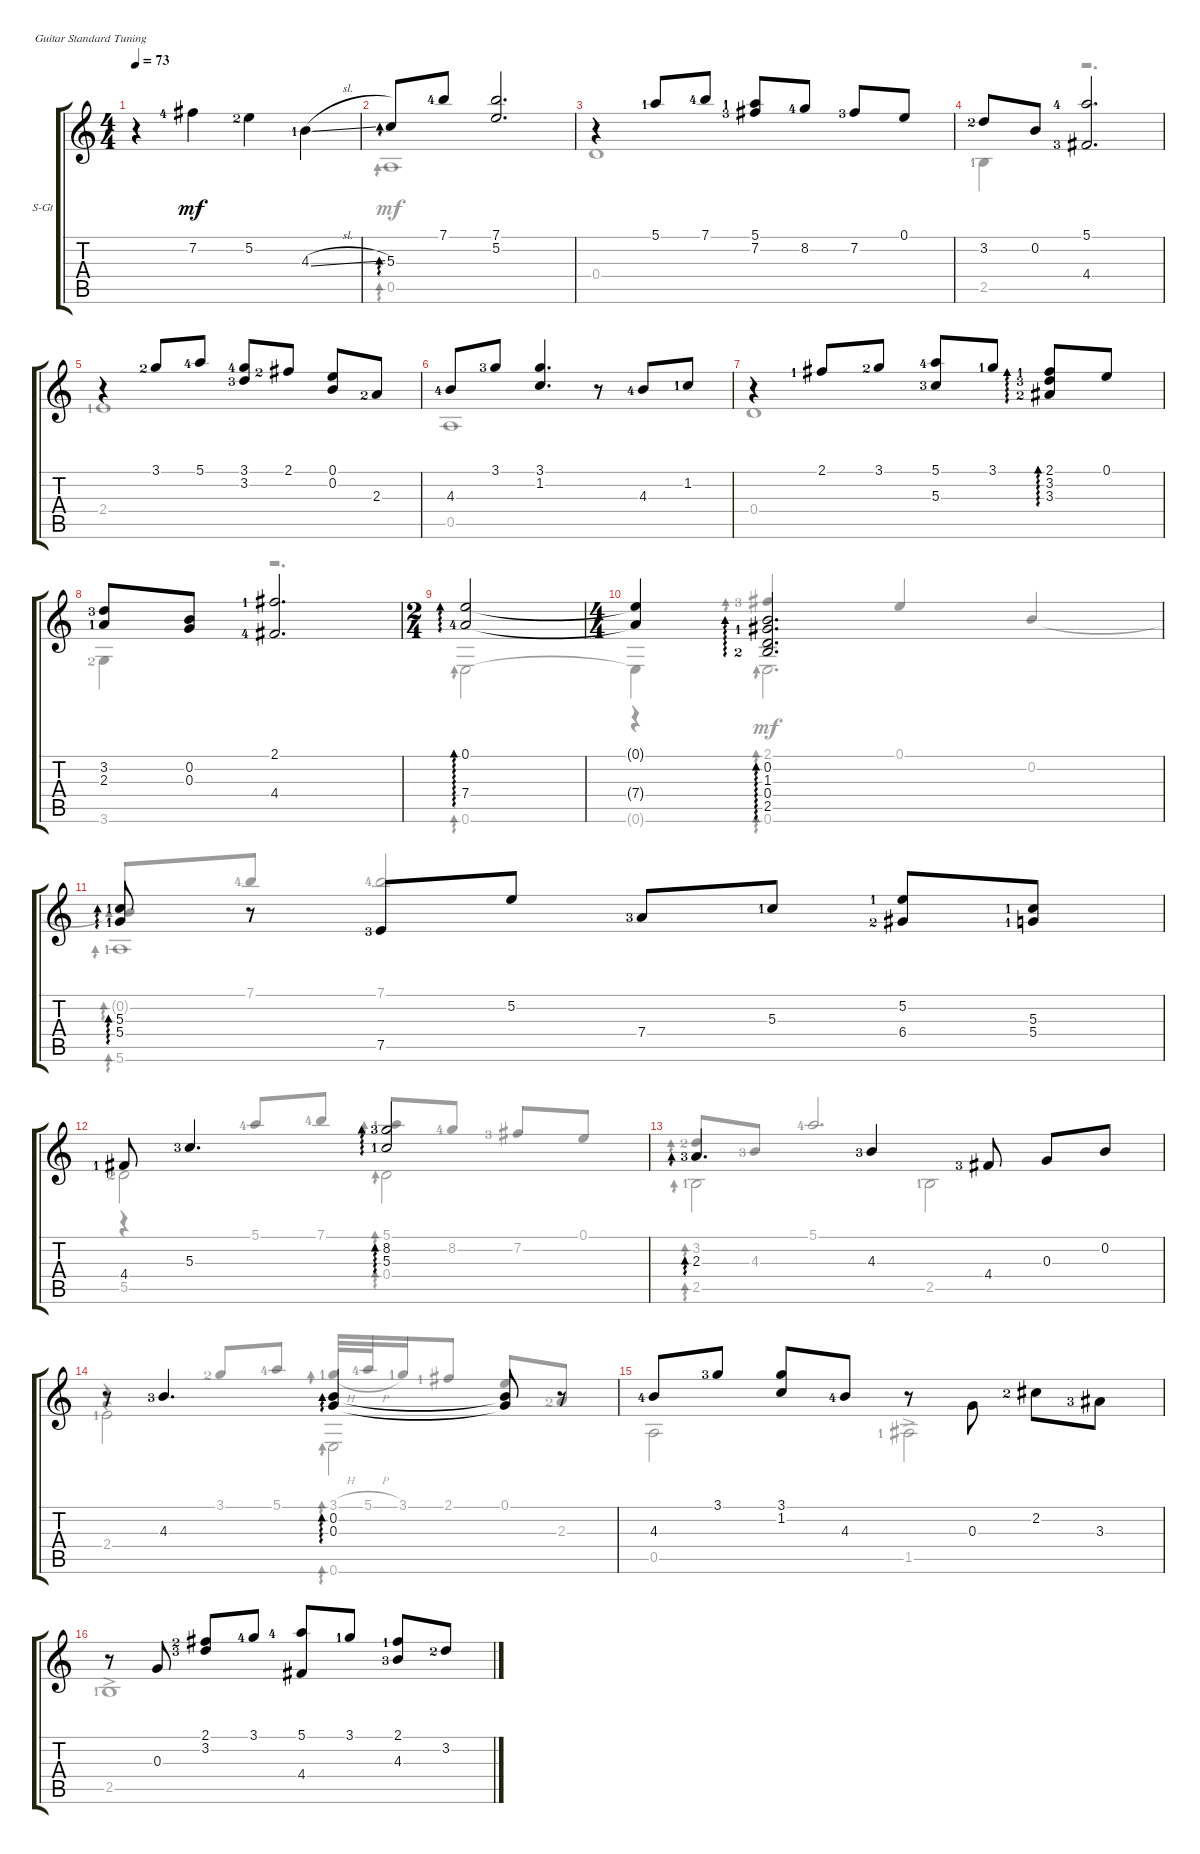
\defaultSystemsLayout 4
\bracketExtendMode groupsimilarinstruments
\firstSystemTrackNameOrientation horizontal
\otherSystemsTrackNameOrientation horizontal
\track ("Steel Guitar" "S-Gt") {instrument acousticguitarsteel}
\staff {score tabs}
\tuning (E4 B3 G3 D3 A2 E2)
\voice
\ts (4 4)
\tempo 73
\clef g2
\ks c
r.4{dy mf instrument acousticguitarsteel} 7.2{lf 5}.4 5.2{lf 3}.4 4.3{sl lf 2}.4 |
5.3.8{ad 0} 7.1{lf 5}.8 (7.1 5.2).2{d} |
r.4 5.1{lf 2}.8 7.1{lf 5}.8 (7.2{lf 4} 5.1{lf 2}).8 8.2{lf 5}.8 7.2{lf 4}.8 0.1.8 |
3.2{lf 3}.8 0.2.8 (5.1{lf 5} 4.4{lf 4}).2{d} |
r.4 3.1{lf 3}.8 5.1{lf 5}.8 (3.2{lf 4} 3.1{lf 5}).8 2.1{lf 3}.8 (0.2 0.1).8 2.3{lf 3}.8 |
4.3{lf 5}.8 3.1{lf 4}.8 (3.1 1.2).4{d} r.8 4.3{lf 5}.8 1.2{lf 2}.8 |
r.4 2.1{lf 2}.8 3.1{lf 3}.8 (5.3{lf 4} 5.1{lf 5}).8 3.1{lf 2}.8 (3.3{lf 3} 3.2{lf 4} 2.1{lf 2}).8{ad 0} 0.1.8 |
(2.3{lf 2} 3.2{lf 4}).8 (0.2 0.3).8 (2.1{lf 2} 4.4{lf 5}).2{d} |
\ts (2 4)
(7.4{lf 5} 0.1).2{ad 0} |
\ts (4 4)
(7.4{t} 0.1{t}).4 (0.2 1.3{lf 2} 0.4 2.5{lf 3}).2{d ad 0} |
(5.3{lf 2} 5.4{lf 2}).8{ad 0} r.8 7.5{lf 4}.8 5.2.8 7.4{lf 4}.8 5.3{lf 2}.8 (6.4{lf 3} 5.2{lf 2}).8 (5.4{lf 2} 5.3{lf 2}).8 |
4.4{lf 2}.8 5.3{lf 4}.4{d} (5.3{lf 2} 8.2{lf 4}).2{ad 0} |
2.3{lf 4}.4{d ad 0} 4.3{lf 4}.4 4.4{lf 4}.8 0.3.8 0.2.8 |
r.8 4.3{lf 4}.4{d} (0.3 0.2).4{ad 0} (0.3{t} 0.2{t}).8 r.8 |
4.3{lf 5}.8 3.1{lf 4}.8 (1.2 3.1).8 4.3{lf 5}.8 r.8 0.3.8{beam invert} 2.2{lf 3}.8{beam invert} 3.3{lf 4}.8 |
r.8 0.3.8 (2.1{lf 3} 3.2{lf 4}).8 3.1{lf 5}.8 (5.1{lf 5} 4.4).8 3.1{lf 2}.8 (4.3{lf 4} 2.1{lf 2}).8 3.2{lf 3}.8
\voice
\clef g2
\ottava regular
\simile none
\ks c
|
0.5.1{ad 0} |
0.4.1 |
2.5{lf 2}.4 r.2{d} |
2.4{lf 2}.1 |
0.5.1 |
0.4.1 |
3.6{lf 3}.4 r.2{d} |
0.6.2{ad 0} |
0.6{t}.4 0.6.2{d ad 0} |
5.6{lf 2}.1{ad 0} |
5.5{lf 3}.2 0.4.2{ad 0} |
2.5{lf 2}.2{ad 0} 2.5{lf 2}.2 |
2.4{lf 2}.2 0.6.2{ad 0} |
0.5.2 1.5{ac lf 2}.2 |
2.5{ac lf 2}.1
\voice
\clef g2
\ottava regular
\simile none
\ks c
|
|
|
|
|
|
|
|
|
r.4 2.1{lf 4}.4{ad 0 beam invert} 0.1.4{beam invert} 0.2.4{beam invert} |
0.2{t}.8{ad 0 beam invert} 7.1{lf 5}.8 7.1{lf 5}.2{d beam invert} |
r.4 5.1{lf 5}.8{beam invert} 7.1{lf 5}.8 5.1{lf 2}.8{ad 0 beam invert} 8.2{lf 5}.8 7.2{lf 4}.8{beam invert} 0.1.8 |
3.2{lf 3}.8{ad 0 beam invert} 4.3{lf 4}.8 5.1{lf 5}.2{d beam invert} |
r.4 3.1{lf 3}.8{beam invert} 5.1{lf 5}.8 3.1{h lf 2}.32{ad 0 beam invert} 5.1{h lf 5}.32 3.1{lf 2}.16 2.1{lf 2}.8 0.1.8{beam invert} 2.3{lf 3}.8 |
|
